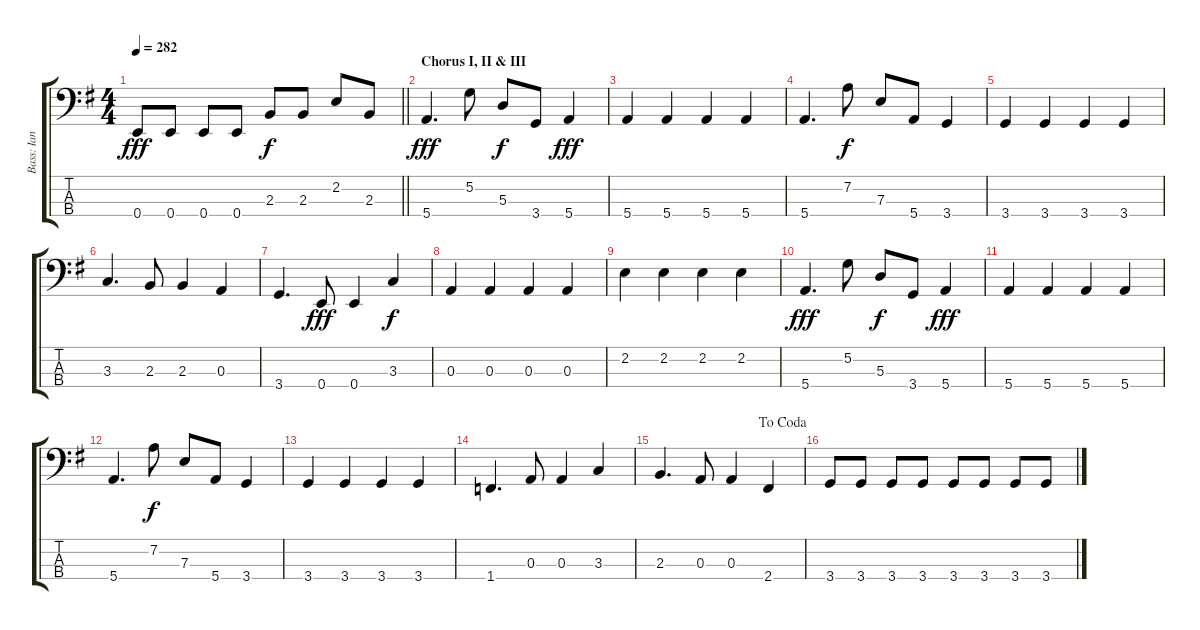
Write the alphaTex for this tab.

\track ("Bass: Ian" "Bass: Ian") {instrument electricbassfinger}
\staff {score tabs}
\tuning (G2 D2 A1 E1) {hide}
\ts (4 4)
\tempo 282
\clef f4
\barLineRight lightlight
\ks g
0.4.8{dy fff} 0.4.8 0.4.8 0.4.8 2.3.8{dy f} 2.3.8 2.2.8 2.3.8 |
\section ("" "Chorus I, II & III")
5.4.4{d dy fff} 5.2.8 5.3.8{dy f} 3.4.8 5.4.4{dy fff} |
5.4.4 5.4.4 5.4.4 5.4.4 |
5.4.4{d} 7.2.8{dy f} 7.3.8 5.4.8 3.4.4 |
3.4.4 3.4.4 3.4.4 3.4.4 |
3.3.4{d} 2.3.8 2.3.4 0.3.4 |
3.4.4{d} 0.4.8{dy fff} 0.4.4 3.3.4{dy f} |
0.3.4 0.3.4 0.3.4 0.3.4 |
2.2.4 2.2.4 2.2.4 2.2.4 |
5.4.4{d dy fff} 5.2.8 5.3.8{dy f} 3.4.8 5.4.4{dy fff} |
5.4.4 5.4.4 5.4.4 5.4.4 |
5.4.4{d} 7.2.8{dy f} 7.3.8 5.4.8 3.4.4 |
3.4.4 3.4.4 3.4.4 3.4.4 |
1.4.4{d} 0.3.8 0.3.4 3.3.4 |
\jump dacoda
2.3.4{d} 0.3.8 0.3.4 2.4.4 |
3.4.8 3.4.8 3.4.8 3.4.8 3.4.8 3.4.8 3.4.8 3.4.8
